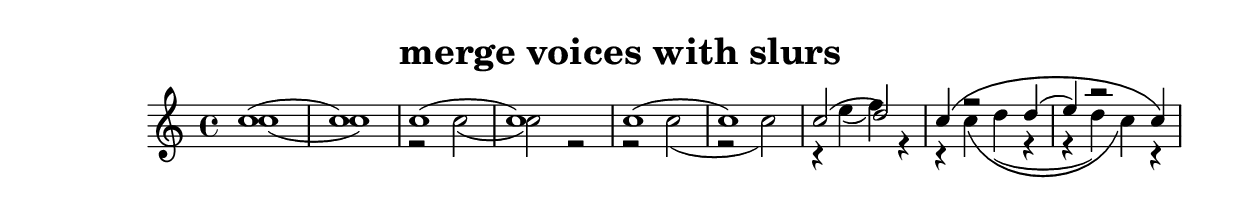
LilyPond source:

\version "2.19.55"

\header {
  title = "merge voices with slurs"
}

sopranoOne = \relative c'' {
  % Music follows here.
  c1( | c) | 
  c( | c) |
  c( | c) |

  c2( d) |

  c4\( r2 d4( | e) r2 c4\) |
}

sopranoTwo = \relative c'' {
  % Music follows here.
  c1( | c) | 
  r2 c2( | c2) r2 |
  r2 c2( | r2 c2) |

  r4 e( f) r4 |

  r4 c4\( d( r4 | r4 d) c4\) r4 |
}

\score {
  \new ChoirStaff <<
    \new Staff <<
      \new Voice = "soprano1" { \voiceOne \sopranoOne }
      \new Voice = "soprano2" { \voiceTwo \sopranoTwo }
    >>
  >>
  \layout { }
}
